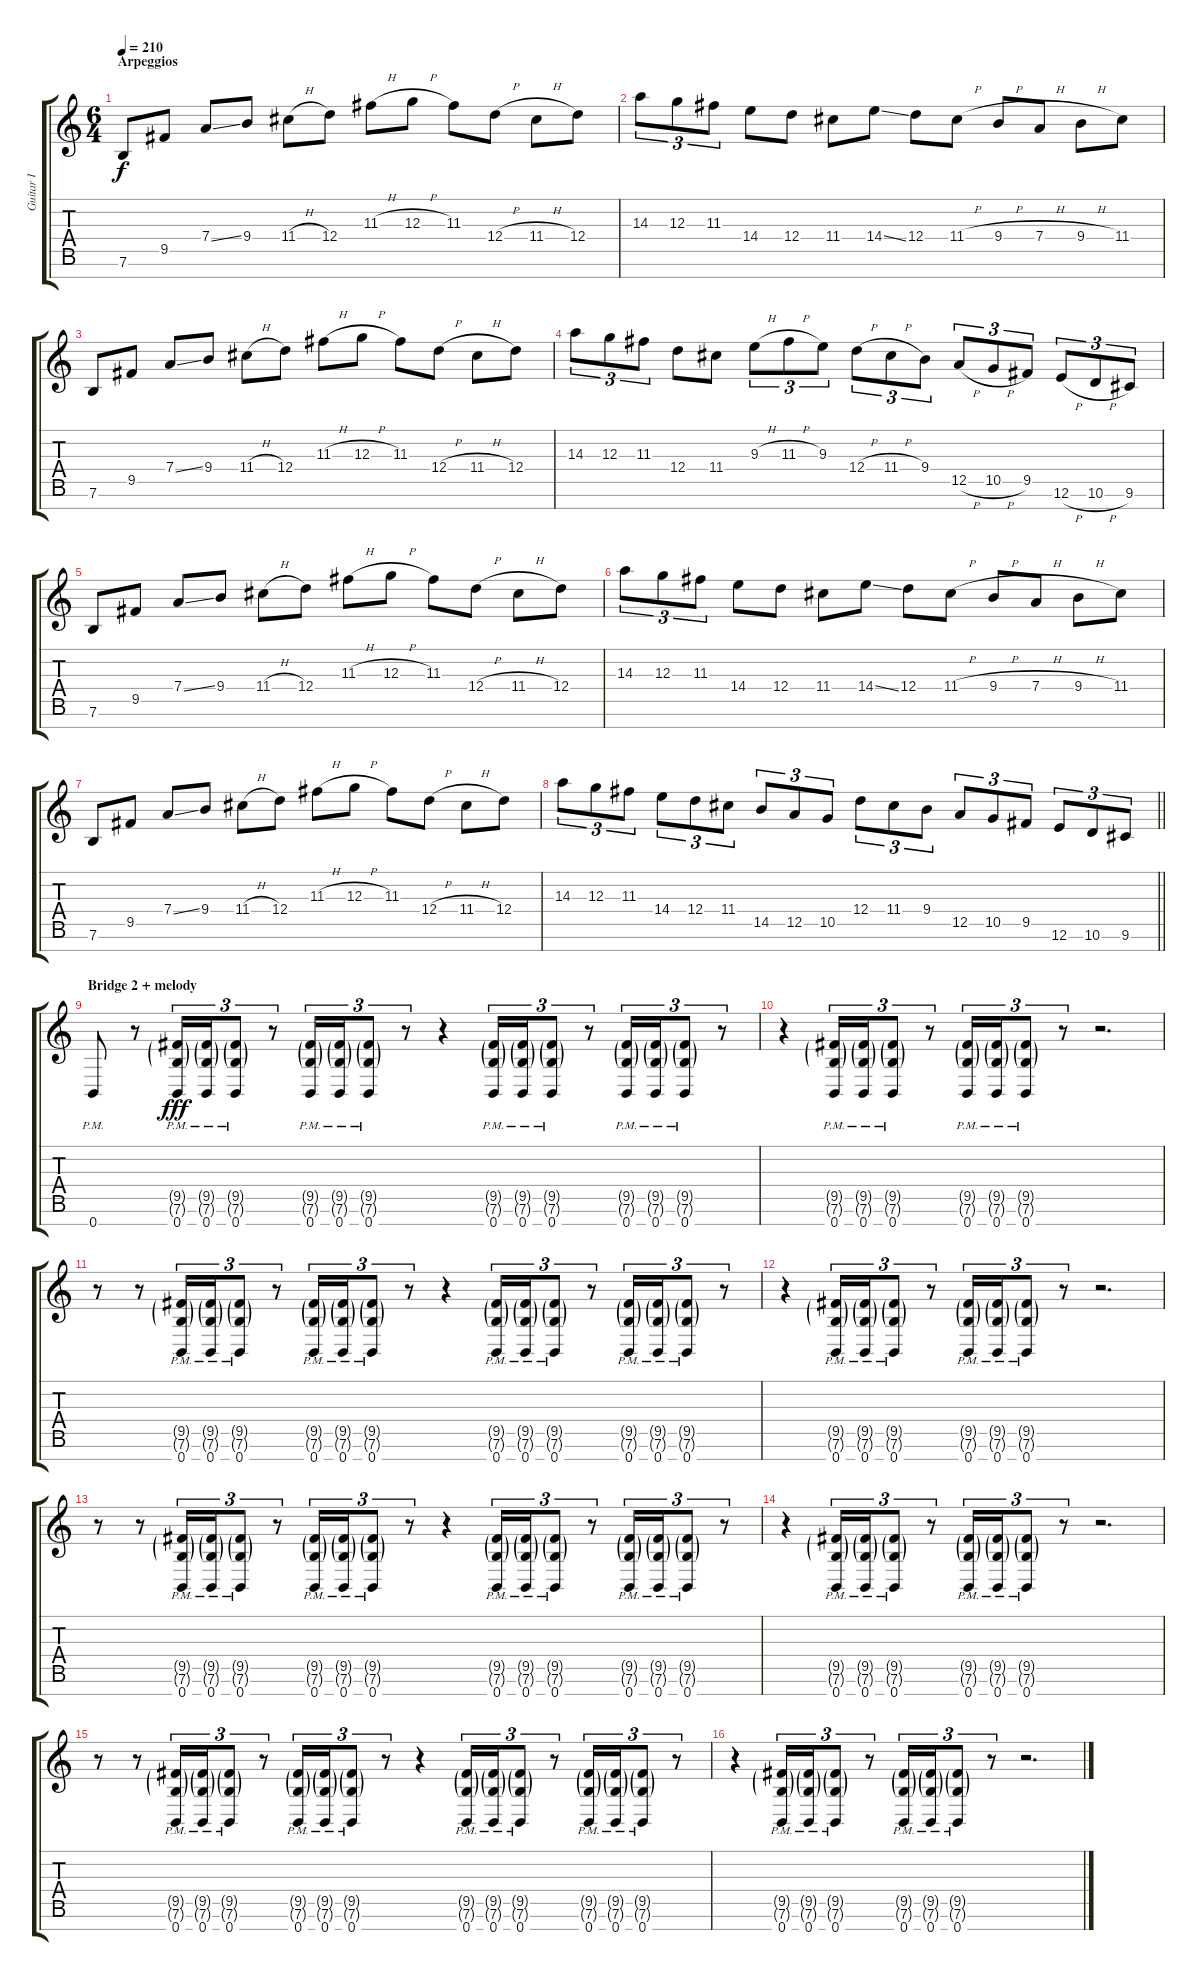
\track ("Guitar I" "Guitar I") {instrument distortionguitar}
\staff {score tabs}
\tuning (E4 B3 G3 D3 A2 E2 B1) {hide}
\ts (6 4)
\section ("" "Arpeggios")
\tempo 210
\clef g2
\ks c
7.6.8{dy f balance 8} 9.5.8 7.4{ss}.8 9.4.8 11.4{h}.8 12.4.8 11.3{h}.8 12.3{h}.8 11.3.8 12.4{h}.8 11.4{h}.8 12.4.8 |
14.3.8{tu (3 2)} 12.3.8{tu (3 2)} 11.3.8{tu (3 2)} 14.4.8 12.4.8 11.4.8 14.4{ss}.8 12.4.8 11.4{h}.8 9.4{h}.8 7.4{h}.8 9.4{h}.8 11.4.8 |
7.6.8 9.5.8 7.4{ss}.8 9.4.8 11.4{h}.8 12.4.8 11.3{h}.8 12.3{h}.8 11.3.8 12.4{h}.8 11.4{h}.8 12.4.8 |
14.3.8{tu (3 2)} 12.3.8{tu (3 2)} 11.3.8{tu (3 2)} 12.4.8 11.4.8 9.3{h}.8{tu (3 2)} 11.3{h}.8{tu (3 2)} 9.3.8{tu (3 2)} 12.4{h}.8{tu (3 2)} 11.4{h}.8{tu (3 2)} 9.4.8{tu (3 2)} 12.5{h}.8{tu (3 2)} 10.5{h}.8{tu (3 2)} 9.5.8{tu (3 2)} 12.6{h}.8{tu (3 2)} 10.6{h}.8{tu (3 2)} 9.6.8{tu (3 2)} |
7.6.8 9.5.8 7.4{ss}.8 9.4.8 11.4{h}.8 12.4.8 11.3{h}.8 12.3{h}.8 11.3.8 12.4{h}.8 11.4{h}.8 12.4.8 |
14.3.8{tu (3 2)} 12.3.8{tu (3 2)} 11.3.8{tu (3 2)} 14.4.8 12.4.8 11.4.8 14.4{ss}.8 12.4.8 11.4{h}.8 9.4{h}.8 7.4{h}.8 9.4{h}.8 11.4.8 |
7.6.8 9.5.8 7.4{ss}.8 9.4.8 11.4{h}.8 12.4.8 11.3{h}.8 12.3{h}.8 11.3.8 12.4{h}.8 11.4{h}.8 12.4.8 |
\barLineRight lightlight
14.3.8{tu (3 2)} 12.3.8{tu (3 2)} 11.3.8{tu (3 2)} 14.4.8{tu (3 2)} 12.4.8{tu (3 2)} 11.4.8{tu (3 2)} 14.5.8{tu (3 2)} 12.5.8{tu (3 2)} 10.5.8{tu (3 2)} 12.4.8{tu (3 2)} 11.4.8{tu (3 2)} 9.4.8{tu (3 2)} 12.5.8{tu (3 2)} 10.5.8{tu (3 2)} 9.5.8{tu (3 2)} 12.6.8{tu (3 2)} 10.6.8{tu (3 2)} 9.6.8{tu (3 2)} |
\section ("" "Bridge 2 + melody")
0.7{pm}.8{volume 13 balance 0} r.8 (9.5{g} 7.6{g} 0.7{pm}).16{tu (3 2) dy fff} (9.5{g} 7.6{g} 0.7{pm}).16{tu (3 2)} (9.5{g} 7.6{g} 0.7{pm}).8{tu (3 2)} r.8{tu (3 2)} (9.5{g} 7.6{g} 0.7{pm}).16{tu (3 2)} (9.5{g} 7.6{g} 0.7{pm}).16{tu (3 2)} (9.5{g} 7.6{g} 0.7{pm}).8{tu (3 2)} r.8{tu (3 2)} r.4 (9.5{g} 7.6{g} 0.7{pm}).16{tu (3 2)} (9.5{g} 7.6{g} 0.7{pm}).16{tu (3 2)} (9.5{g} 7.6{g} 0.7{pm}).8{tu (3 2)} r.8{tu (3 2)} (9.5{g} 7.6{g} 0.7{pm}).16{tu (3 2)} (9.5{g} 7.6{g} 0.7{pm}).16{tu (3 2)} (9.5{g} 7.6{g} 0.7{pm}).8{tu (3 2)} r.8{tu (3 2)} |
r.4 (9.5{g} 7.6{g} 0.7{pm}).16{tu (3 2)} (9.5{g} 7.6{g} 0.7{pm}).16{tu (3 2)} (9.5{g} 7.6{g} 0.7{pm}).8{tu (3 2)} r.8{tu (3 2)} (9.5{g} 7.6{g} 0.7{pm}).16{tu (3 2)} (9.5{g} 7.6{g} 0.7{pm}).16{tu (3 2)} (9.5{g} 7.6{g} 0.7{pm}).8{tu (3 2)} r.8{tu (3 2)} r.2{d} |
r.8 r.8 (9.5{g} 7.6{g} 0.7{pm}).16{tu (3 2)} (9.5{g} 7.6{g} 0.7{pm}).16{tu (3 2)} (9.5{g} 7.6{g} 0.7{pm}).8{tu (3 2)} r.8{tu (3 2)} (9.5{g} 7.6{g} 0.7{pm}).16{tu (3 2)} (9.5{g} 7.6{g} 0.7{pm}).16{tu (3 2)} (9.5{g} 7.6{g} 0.7{pm}).8{tu (3 2)} r.8{tu (3 2)} r.4 (9.5{g} 7.6{g} 0.7{pm}).16{tu (3 2)} (9.5{g} 7.6{g} 0.7{pm}).16{tu (3 2)} (9.5{g} 7.6{g} 0.7{pm}).8{tu (3 2)} r.8{tu (3 2)} (9.5{g} 7.6{g} 0.7{pm}).16{tu (3 2)} (9.5{g} 7.6{g} 0.7{pm}).16{tu (3 2)} (9.5{g} 7.6{g} 0.7{pm}).8{tu (3 2)} r.8{tu (3 2)} |
r.4 (9.5{g} 7.6{g} 0.7{pm}).16{tu (3 2)} (9.5{g} 7.6{g} 0.7{pm}).16{tu (3 2)} (9.5{g} 7.6{g} 0.7{pm}).8{tu (3 2)} r.8{tu (3 2)} (9.5{g} 7.6{g} 0.7{pm}).16{tu (3 2)} (9.5{g} 7.6{g} 0.7{pm}).16{tu (3 2)} (9.5{g} 7.6{g} 0.7{pm}).8{tu (3 2)} r.8{tu (3 2)} r.2{d} |
r.8 r.8 (9.5{g} 7.6{g} 0.7{pm}).16{tu (3 2)} (9.5{g} 7.6{g} 0.7{pm}).16{tu (3 2)} (9.5{g} 7.6{g} 0.7{pm}).8{tu (3 2)} r.8{tu (3 2)} (9.5{g} 7.6{g} 0.7{pm}).16{tu (3 2)} (9.5{g} 7.6{g} 0.7{pm}).16{tu (3 2)} (9.5{g} 7.6{g} 0.7{pm}).8{tu (3 2)} r.8{tu (3 2)} r.4 (9.5{g} 7.6{g} 0.7{pm}).16{tu (3 2)} (9.5{g} 7.6{g} 0.7{pm}).16{tu (3 2)} (9.5{g} 7.6{g} 0.7{pm}).8{tu (3 2)} r.8{tu (3 2)} (9.5{g} 7.6{g} 0.7{pm}).16{tu (3 2)} (9.5{g} 7.6{g} 0.7{pm}).16{tu (3 2)} (9.5{g} 7.6{g} 0.7{pm}).8{tu (3 2)} r.8{tu (3 2)} |
r.4 (9.5{g} 7.6{g} 0.7{pm}).16{tu (3 2)} (9.5{g} 7.6{g} 0.7{pm}).16{tu (3 2)} (9.5{g} 7.6{g} 0.7{pm}).8{tu (3 2)} r.8{tu (3 2)} (9.5{g} 7.6{g} 0.7{pm}).16{tu (3 2)} (9.5{g} 7.6{g} 0.7{pm}).16{tu (3 2)} (9.5{g} 7.6{g} 0.7{pm}).8{tu (3 2)} r.8{tu (3 2)} r.2{d} |
r.8 r.8 (9.5{g} 7.6{g} 0.7{pm}).16{tu (3 2)} (9.5{g} 7.6{g} 0.7{pm}).16{tu (3 2)} (9.5{g} 7.6{g} 0.7{pm}).8{tu (3 2)} r.8{tu (3 2)} (9.5{g} 7.6{g} 0.7{pm}).16{tu (3 2)} (9.5{g} 7.6{g} 0.7{pm}).16{tu (3 2)} (9.5{g} 7.6{g} 0.7{pm}).8{tu (3 2)} r.8{tu (3 2)} r.4 (9.5{g} 7.6{g} 0.7{pm}).16{tu (3 2)} (9.5{g} 7.6{g} 0.7{pm}).16{tu (3 2)} (9.5{g} 7.6{g} 0.7{pm}).8{tu (3 2)} r.8{tu (3 2)} (9.5{g} 7.6{g} 0.7{pm}).16{tu (3 2)} (9.5{g} 7.6{g} 0.7{pm}).16{tu (3 2)} (9.5{g} 7.6{g} 0.7{pm}).8{tu (3 2)} r.8{tu (3 2)} |
r.4 (9.5{g} 7.6{g} 0.7{pm}).16{tu (3 2)} (9.5{g} 7.6{g} 0.7{pm}).16{tu (3 2)} (9.5{g} 7.6{g} 0.7{pm}).8{tu (3 2)} r.8{tu (3 2)} (9.5{g} 7.6{g} 0.7{pm}).16{tu (3 2)} (9.5{g} 7.6{g} 0.7{pm}).16{tu (3 2)} (9.5{g} 7.6{g} 0.7{pm}).8{tu (3 2)} r.8{tu (3 2)} r.2{d}
